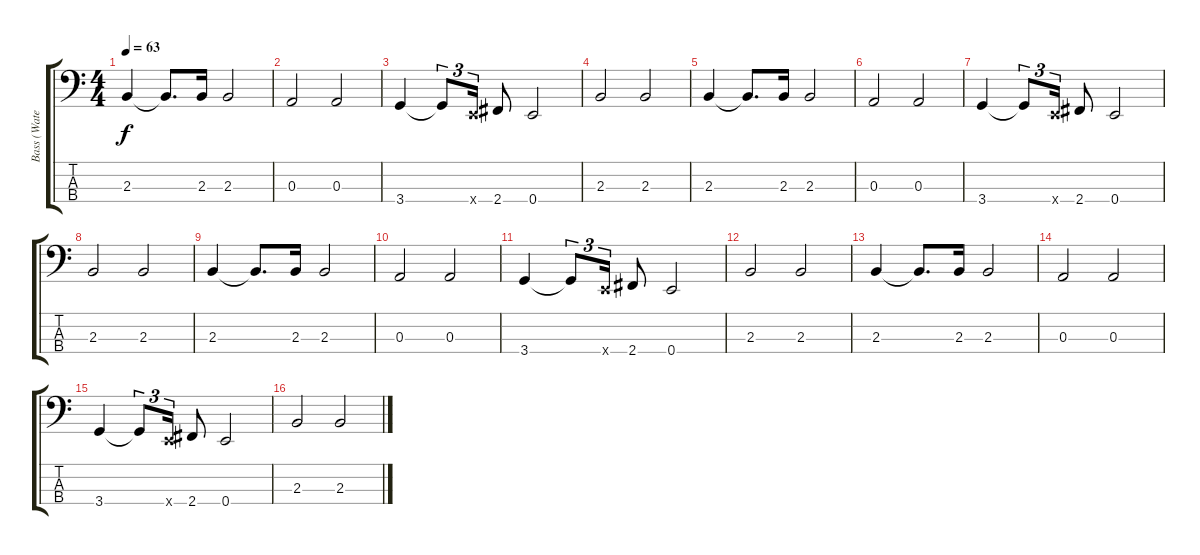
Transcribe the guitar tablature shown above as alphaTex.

\track ("Bass (Waters)" "Bass (Wate") {instrument electricbassfinger}
\staff {score tabs}
\tuning (G2 D2 A1 E1) {hide}
\ts (4 4)
\tempo 63
\clef f4
\ks c
2.3.4{dy f} 2.3{t}.8{d} 2.3.16 2.3.2 |
0.3.2 0.3.2 |
3.4.4 3.4{t}.8{tu (3 2)} 0.4{x}.16{tu (3 2)} 2.4.8 0.4.2 |
2.3.2 2.3.2 |
2.3.4 2.3{t}.8{d} 2.3.16 2.3.2 |
0.3.2 0.3.2 |
3.4.4 3.4{t}.8{tu (3 2)} 0.4{x}.16{tu (3 2)} 2.4.8 0.4.2 |
2.3.2 2.3.2 |
2.3.4 2.3{t}.8{d} 2.3.16 2.3.2 |
0.3.2 0.3.2 |
3.4.4 3.4{t}.8{tu (3 2)} 0.4{x}.16{tu (3 2)} 2.4.8 0.4.2 |
2.3.2 2.3.2 |
2.3.4 2.3{t}.8{d} 2.3.16 2.3.2 |
0.3.2 0.3.2 |
3.4.4 3.4{t}.8{tu (3 2)} 0.4{x}.16{tu (3 2)} 2.4.8 0.4.2 |
2.3.2 2.3.2
